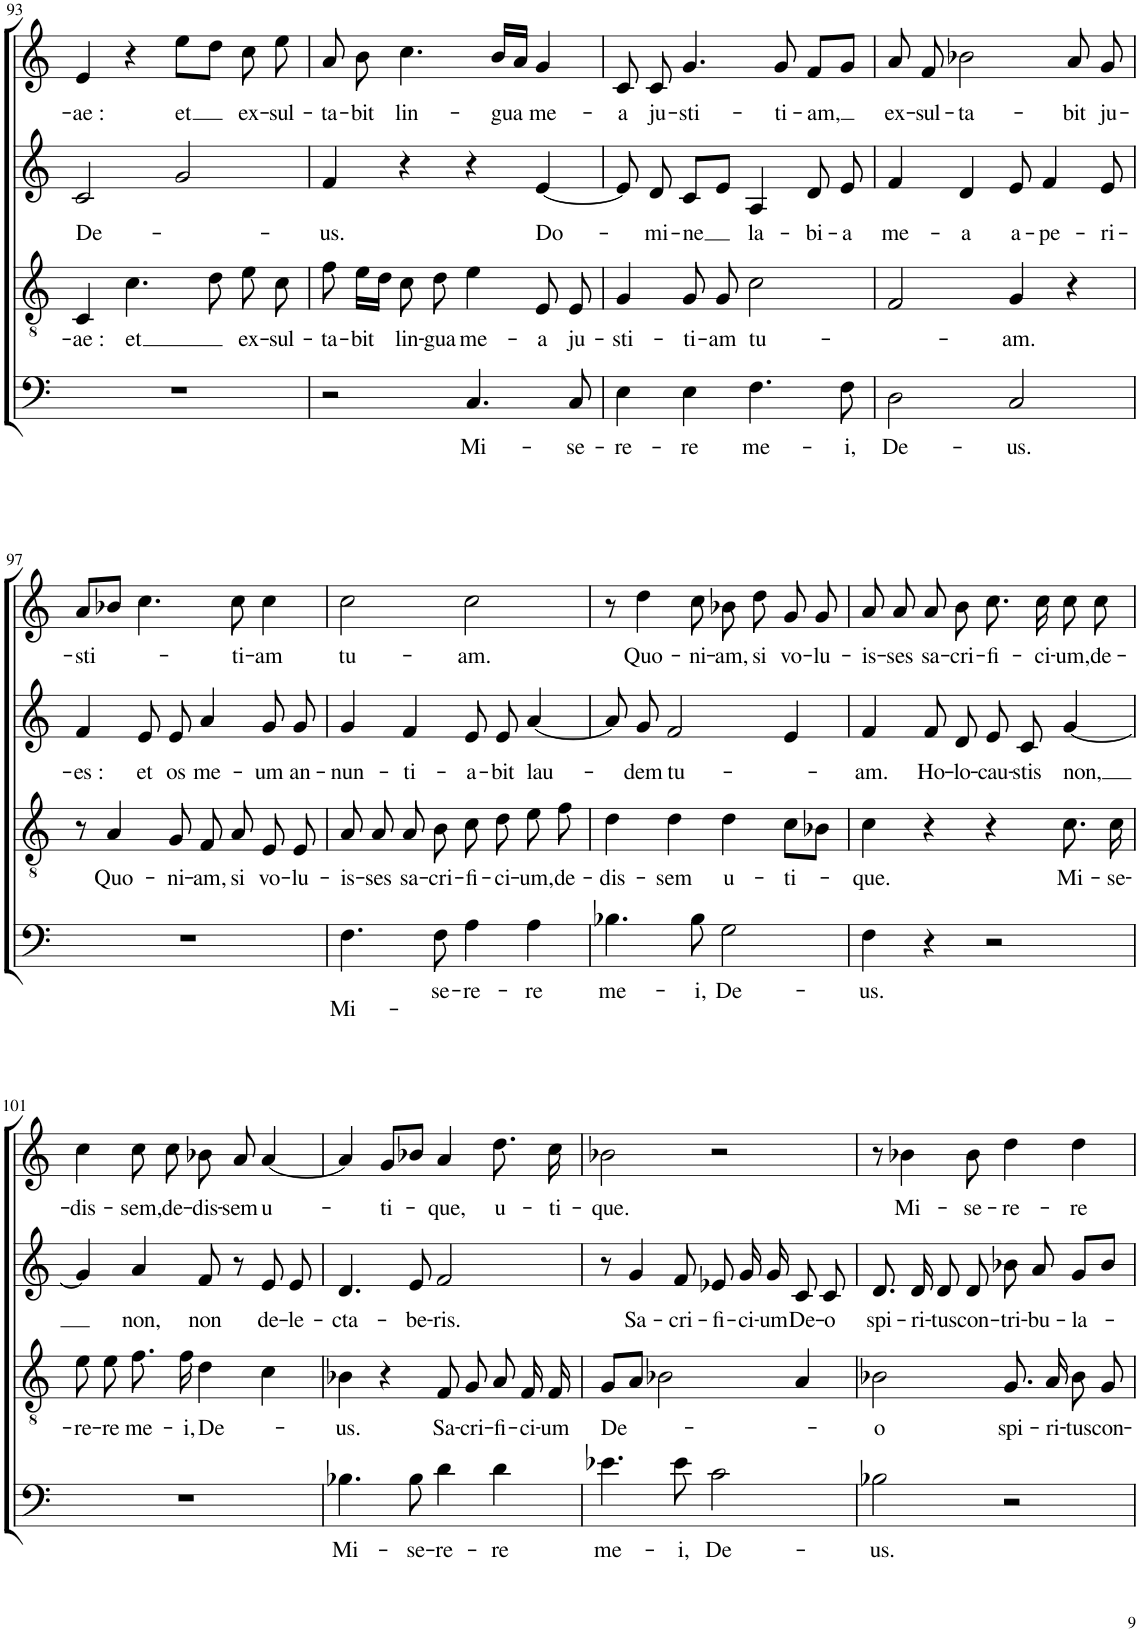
**kern	**text	**kern	**text	**kern	**text	**kern	**text
*part4	*part4	*part3	*part3	*part2	*part2	*part1	*part1
*staff4	*staff4	*staff3	*staff3	*staff2	*staff2	*staff1	*staff1
*I"Basso	*	*I"Tenore	*	*I"Alto	*	*I"Soprano	*
!!LO:PB:g=z
*clefF4	*	*clefGv2	*	*clefG2	*	*clefG2	*
*k[]	*	*k[]	*	*k[]	*	*k[]	*
*M4/4	*	*M4/4	*	*M4/4	*	*M4/4	*
*met(c)	*	*met(c)	*	*met(c)	*	*met(c)	*
=93	=93	=93	=93	=93	=93	=93	=93
!	!	!	!LO:LY:b	!	!LO:LY:b	!	!LO:LY:b
1r	.	4C/	-ae :	2c/	De-	4e/	-ae :
!	!	!	!LO:LY:b	!	!	!	!
.	.	4.c\	et	.	.	4r	.
!	!	!	!	!	!	!	!LO:LY:b
.	.	.	.	2g/	.	8ee\L	et
.	.	8d\	.	.	.	8dd\J	.
!	!	!	!LO:LY:b	!	!	!	!LO:LY:b
.	.	8e\	ex-	.	.	8cc\	ex-
!	!	!	!LO:LY:b	!	!	!	!LO:LY:b
.	.	8c\	-sul-	.	.	8ee\	-sul-
=94	=94	=94	=94	=94	=94	=94	=94
!	!	!	!LO:LY:b	!	!LO:LY:b	!	!LO:LY:b
2r	.	8f\	-ta-	4f/	-us.	8a/	-ta-
!	!	!	!LO:LY:b	!	!	!	!LO:LY:b
.	.	16e\LL	-bit	.	.	8b\	-bit
.	.	16d\JJ	.	.	.	.	.
!	!	!	!LO:LY:b	!	!	!	!LO:LY:b
.	.	8c\	lin-	4r	.	4.cc\	lin-
!	!	!	!LO:LY:b	!	!	!	!
.	.	8d\	-gua	.	.	.	.
!	!LO:LY:b	!	!LO:LY:b	!	!	!	!
4.C/	Mi-	4e\	me-	4r	.	.	.
!	!	!	!	!	!	!	!LO:LY:b
.	.	.	.	.	.	16b/LL	-gua
.	.	.	.	.	.	16a/JJ	.
!	!	!	!LO:LY:b	!	!LO:LY:b	!	!LO:LY:b
.	.	8E/	-a	[4e/	Do-	4g/	me-
!	!LO:LY:b	!	!LO:LY:b	!	!	!	!
8C/	-se-	8E/	ju-	.	.	.	.
=95	=95	=95	=95	=95	=95	=95	=95
!	!LO:LY:b	!	!LO:LY:b	!	!	!	!LO:LY:b
4E\	-re-	4G/	-sti-	8e/]	.	8c/	-a
!	!	!	!	!	!LO:LY:b	!	!LO:LY:b
.	.	.	.	8d/	-mi-	8c/	ju-
!	!LO:LY:b	!	!LO:LY:b	!	!LO:LY:b	!	!LO:LY:b
4E\	-re	8G/	-ti-	8c/L	-ne	4.g/	-sti-
!	!	!	!LO:LY:b	!	!	!	!
.	.	8G/	-am	8e/J	.	.	.
!	!LO:LY:b	!	!LO:LY:b	!	!LO:LY:b	!	!
4.F\	me-	2c\	tu-	4A/	la-	.	.
!	!	!	!	!	!	!	!LO:LY:b
.	.	.	.	.	.	8g/	-ti-
!	!	!	!	!	!LO:LY:b	!	!LO:LY:b
.	.	.	.	8d/	-bi-	8f/L	-am,
!	!LO:LY:b	!	!	!	!LO:LY:b	!	!
8F\	-i,	.	.	8e/	-a	8g/J	.
=96	=96	=96	=96	=96	=96	=96	=96
!	!LO:LY:b	!	!	!	!LO:LY:b	!	!LO:LY:b
2D\	De-	2F/	.	4f/	me-	8a/	ex-
!	!	!	!	!	!	!	!LO:LY:b
.	.	.	.	.	.	8f/	-sul-
!	!	!	!	!	!LO:LY:b	!	!LO:LY:b
.	.	.	.	4d/	-a	2b-X\	-ta-
!	!LO:LY:b	!	!LO:LY:b	!	!LO:LY:b	!	!
2C/	-us.	4G/	-am.	8e/	a-	.	.
!	!	!	!	!	!LO:LY:b	!	!
.	.	.	.	4f/	-pe-	.	.
!	!	!	!	!	!	!	!LO:LY:b
.	.	4r	.	.	.	8a/	-bit
!	!	!	!	!	!LO:LY:b	!	!LO:LY:b
.	.	.	.	8e/	-ri-	8g/	ju-
!!LO:LB:g=z
=97	=97	=97	=97	=97	=97	=97	=97
!	!	!	!	!	!LO:LY:b	!	!LO:LY:b
1r	.	8r	.	4f/	-es :	8a/L	-sti-
!	!	!	!LO:LY:b	!	!	!	!
.	.	4A/	Quo-	.	.	8b-X/J	.
!	!	!	!	!	!LO:LY:b	!	!
.	.	.	.	8e/	et	4.cc\	.
!	!	!	!LO:LY:b	!	!LO:LY:b	!	!
.	.	8G/	-ni-	8e/	os	.	.
!	!	!	!LO:LY:b	!	!LO:LY:b	!	!
.	.	8F/	-am,	4a/	me-	.	.
!	!	!	!LO:LY:b	!	!	!	!LO:LY:b
.	.	8A/	si	.	.	8cc\	-ti-
!	!	!	!LO:LY:b	!	!LO:LY:b	!	!LO:LY:b
.	.	8E/	vo-	8g/	-um	4cc\	-am
!	!	!	!LO:LY:b	!	!LO:LY:b	!	!
.	.	8E/	-lu-	8g/	an-	.	.
=98	=98	=98	=98	=98	=98	=98	=98
!	!LO:LY:b	!	!LO:LY:b	!	!LO:LY:b	!	!LO:LY:b
4.F\	Mi-	8A/	-is-	4g/	-nun-	2cc\	tu-
!	!	!	!LO:LY:b	!	!	!	!
.	.	8A/	-ses	.	.	.	.
!	!	!	!LO:LY:b	!	!LO:LY:b	!	!
.	.	8A/	sa-	4f/	-ti-	.	.
!	!LO:LY:b	!	!LO:LY:b	!	!	!	!
8F\	-se-	8B\	-cri-	.	.	.	.
!	!LO:LY:b	!	!LO:LY:b	!	!LO:LY:b	!	!LO:LY:b
4A\	-re-	8c\	-fi-	8e/	-a-	2cc\	-am.
!	!	!	!LO:LY:b	!	!LO:LY:b	!	!
.	.	8d\	-ci-	8e/	-bit	.	.
!	!LO:LY:b	!	!LO:LY:b	!	!LO:LY:b	!	!
4A\	-re	8e\	-um,	[4a/	lau-	.	.
!	!	!	!LO:LY:b	!	!	!	!
.	.	8f\	de-	.	.	.	.
=99	=99	=99	=99	=99	=99	=99	=99
!	!LO:LY:b	!	!LO:LY:b	!	!	!	!
4.B-X\	me-	4d\	-dis-	8a/]	.	8r	.
!	!	!	!	!	!LO:LY:b	!	!LO:LY:b
.	.	.	.	8g/	-dem	4dd\	Quo-
!	!	!	!LO:LY:b	!	!LO:LY:b	!	!
.	.	4d\	-sem	2f/	tu-	.	.
!	!LO:LY:b	!	!	!	!	!	!LO:LY:b
8B-\	-i,	.	.	.	.	8cc\	-ni-
!	!LO:LY:b	!	!LO:LY:b	!	!	!	!LO:LY:b
2G\	De-	4d\	u-	.	.	8b-X\	-am,
!	!	!	!	!	!	!	!LO:LY:b
.	.	.	.	.	.	8dd\	si
!	!	!	!LO:LY:b	!	!	!	!LO:LY:b
.	.	8c\L	-ti-	4e/	.	8g/	vo-
!	!	!	!	!	!	!	!LO:LY:b
.	.	8B-X\J	.	.	.	8g/	-lu-
=100	=100	=100	=100	=100	=100	=100	=100
!	!LO:LY:b	!	!LO:LY:b	!	!LO:LY:b	!	!LO:LY:b
4F\	-us.	4c\	-que.	4f/	-am.	8a/	-is-
!	!	!	!	!	!	!	!LO:LY:b
.	.	.	.	.	.	8a/	-ses
!	!	!	!	!	!LO:LY:b	!	!LO:LY:b
4r	.	4r	.	8f/	Ho-	8a/	sa-
!	!	!	!	!	!LO:LY:b	!	!LO:LY:b
.	.	.	.	8d/	-lo-	8b\	-cri-
!	!	!	!	!	!LO:LY:b	!	!LO:LY:b
2r	.	4r	.	8e/	-cau-	8.cc\	-fi-
!	!	!	!	!	!LO:LY:b	!	!
.	.	.	.	8c/	-stis	.	.
!	!	!	!	!	!	!	!LO:LY:b
.	.	.	.	.	.	16cc\	-ci-
!	!	!	!LO:LY:b	!	!LO:LY:b	!	!LO:LY:b
.	.	8.c\	Mi-	[4g/	non,	8cc\	-um,
!	!	!	!	!	!	!	!LO:LY:b
.	.	.	.	.	.	8cc\	de-
!	!	!	!LO:LY:b	!	!	!	!
.	.	16c\	-se-	.	.	.	.
!!LO:LB:g=z
=101	=101	=101	=101	=101	=101	=101	=101
!	!	!	!LO:LY:b	!	!	!	!LO:LY:b
1r	.	8e\	-re-	4g/]	.	4cc\	-dis-
!	!	!	!LO:LY:b	!	!	!	!
.	.	8e\	-re	.	.	.	.
!	!	!	!LO:LY:b	!	!LO:LY:b	!	!LO:LY:b
.	.	8.f\	me-	4a/	non,	8cc\	-sem,
!	!	!	!	!	!	!	!LO:LY:b
.	.	.	.	.	.	8cc\	de-
!	!	!	!LO:LY:b	!	!	!	!
.	.	16f\	-i,	.	.	.	.
!	!	!	!LO:LY:b	!	!LO:LY:b	!	!LO:LY:b
.	.	4d\	De-	8f/	non	8b-X\	-dis-
!	!	!	!	!	!	!	!LO:LY:b
.	.	.	.	8r	.	8a/	-sem
!	!	!	!	!	!LO:LY:b	!	!LO:LY:b
.	.	4c\	.	8e/	de-	[4a/	u-
!	!	!	!	!	!LO:LY:b	!	!
.	.	.	.	8e/	-le-	.	.
=102	=102	=102	=102	=102	=102	=102	=102
!	!LO:LY:b	!	!LO:LY:b	!	!LO:LY:b	!	!
4.B-X\	Mi-	4B-X\	-us.	4.d/	-cta-	4a/]	.
!	!	!	!	!	!	!	!LO:LY:b
.	.	4r	.	.	.	8g/L	-ti-
!	!LO:LY:b	!	!	!	!LO:LY:b	!	!
8B-\	-se-	.	.	8e/	-be-	8b-X/J	.
!	!LO:LY:b	!	!LO:LY:b	!	!LO:LY:b	!	!LO:LY:b
4d\	-re-	8F/	Sa-	2f/	-ris.	4a/	-que,
!	!	!	!LO:LY:b	!	!	!	!
.	.	8G/	-cri-	.	.	.	.
!	!LO:LY:b	!	!LO:LY:b	!	!	!	!LO:LY:b
4d\	-re	8A/	-fi-	.	.	8.dd\	u-
!	!	!	!LO:LY:b	!	!	!	!
.	.	16F/	-ci-	.	.	.	.
!	!	!	!LO:LY:b	!	!	!	!LO:LY:b
.	.	16F/	-um	.	.	16cc\	-ti-
=103	=103	=103	=103	=103	=103	=103	=103
!	!LO:LY:b	!	!LO:LY:b	!	!	!	!LO:LY:b
4.e-X\	me-	8G/L	De-	8r	.	2b-X\	-que.
!	!	!	!	!	!LO:LY:b	!	!
.	.	8A/J	.	4g/	Sa-	.	.
.	.	2B-X\	.	.	.	.	.
!	!LO:LY:b	!	!	!	!LO:LY:b	!	!
8e-\	-i,	.	.	8f/	-cri-	.	.
!	!LO:LY:b	!	!	!	!LO:LY:b	!	!
2c\	De-	.	.	8e-X/	-fi-	2r	.
!	!	!	!	!	!LO:LY:b	!	!
.	.	.	.	16g/	-ci-	.	.
!	!	!	!	!	!LO:LY:b	!	!
.	.	.	.	16g/	-um	.	.
!	!	!	!	!	!LO:LY:b	!	!
.	.	4A/	.	8c/	De-	.	.
!	!	!	!	!	!LO:LY:b	!	!
.	.	.	.	8c/	-o	.	.
=104	=104	=104	=104	=104	=104	=104	=104
!	!LO:LY:b	!	!LO:LY:b	!	!LO:LY:b	!	!
2B-X\	-us.	2B-X\	-o	8.d/	spi-	8r	.
!	!	!	!	!	!	!	!LO:LY:b
.	.	.	.	.	.	4b-X\	Mi-
!	!	!	!	!	!LO:LY:b	!	!
.	.	.	.	16d/	-ri-	.	.
!	!	!	!	!	!LO:LY:b	!	!
.	.	.	.	8d/	-tus	.	.
!	!	!	!	!	!LO:LY:b	!	!LO:LY:b
.	.	.	.	8d/	con-	8b-\	-se-
!	!	!	!LO:LY:b	!	!LO:LY:b	!	!LO:LY:b
2r	.	8.G/	spi-	8b-X\	-tri-	4dd\	-re-
!	!	!	!	!	!LO:LY:b	!	!
.	.	.	.	8a/	-bu-	.	.
!	!	!	!LO:LY:b	!	!	!	!
.	.	16A/	-ri-	.	.	.	.
!	!	!	!LO:LY:b	!	!LO:LY:b	!	!LO:LY:b
.	.	8B-\	-tus	8g/L	-la-	4dd\	-re
!	!	!	!LO:LY:b	!	!	!	!
.	.	8G/	con-	8b-/J	.	.	.
=	=	=	=	=	=	=	=
*-	*-	*-	*-	*-	*-	*-	*-
